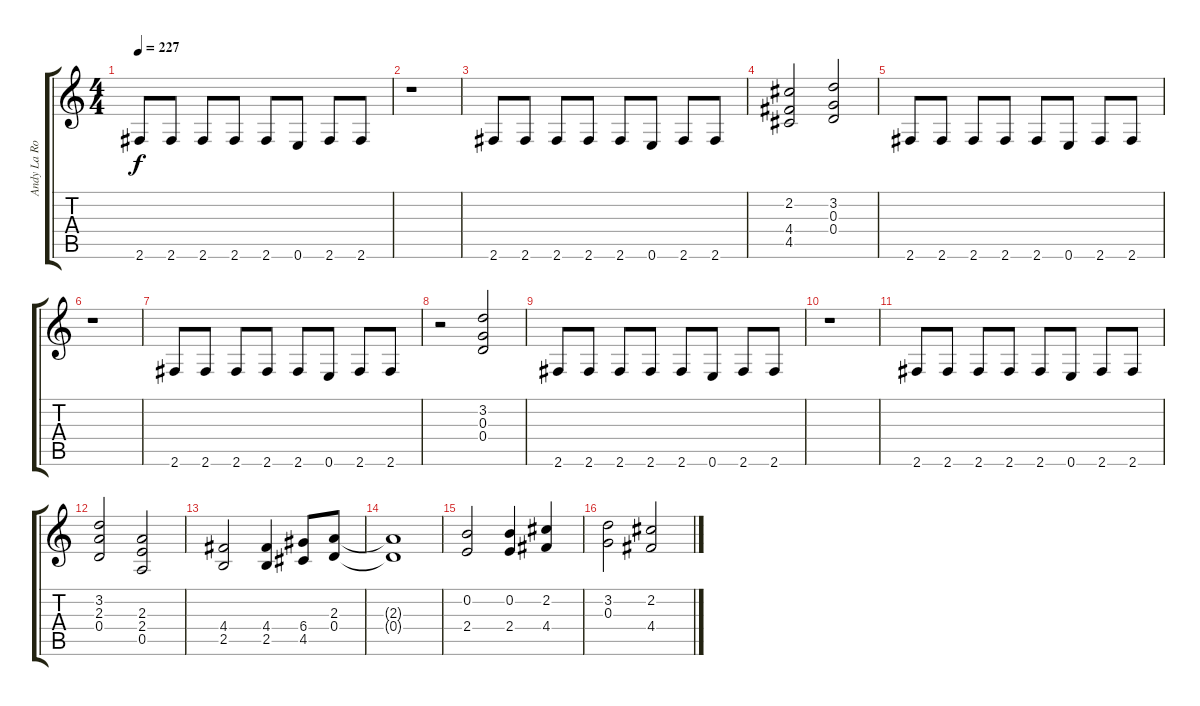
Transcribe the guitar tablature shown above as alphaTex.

\track ("Andy La Rocque" "Andy La Ro") {instrument distortionguitar}
\staff {score tabs}
\tuning (E4 B3 G3 D3 A2 E2) {hide}
\ts (4 4)
\tempo 227
\clef g2
\ks c
2.6.8{dy f} 2.6.8 2.6.8 2.6.8 2.6.8 0.6.8 2.6.8 2.6.8 |
r.1 |
2.6.8 2.6.8 2.6.8 2.6.8 2.6.8 0.6.8 2.6.8 2.6.8 |
(2.2 4.4 4.5).2 (3.2 0.3 0.4).2 |
2.6.8 2.6.8 2.6.8 2.6.8 2.6.8 0.6.8 2.6.8 2.6.8 |
r.1 |
2.6.8 2.6.8 2.6.8 2.6.8 2.6.8 0.6.8 2.6.8 2.6.8 |
r.2 (3.2 0.3 0.4).2 |
2.6.8 2.6.8 2.6.8 2.6.8 2.6.8 0.6.8 2.6.8 2.6.8 |
r.1 |
2.6.8 2.6.8 2.6.8 2.6.8 2.6.8 0.6.8 2.6.8 2.6.8 |
(3.2 2.3 0.4).2 (2.3 2.4 0.5).2 |
(4.4 2.5).2 (4.4 2.5).4 (6.4 4.5).8 (2.3 0.4).8 |
(2.3{t} 0.4{t}).1 |
(0.2 2.4).2 (0.2 2.4).4 (2.2 4.4).4 |
(3.2 0.3).2 (2.2 4.4).2
